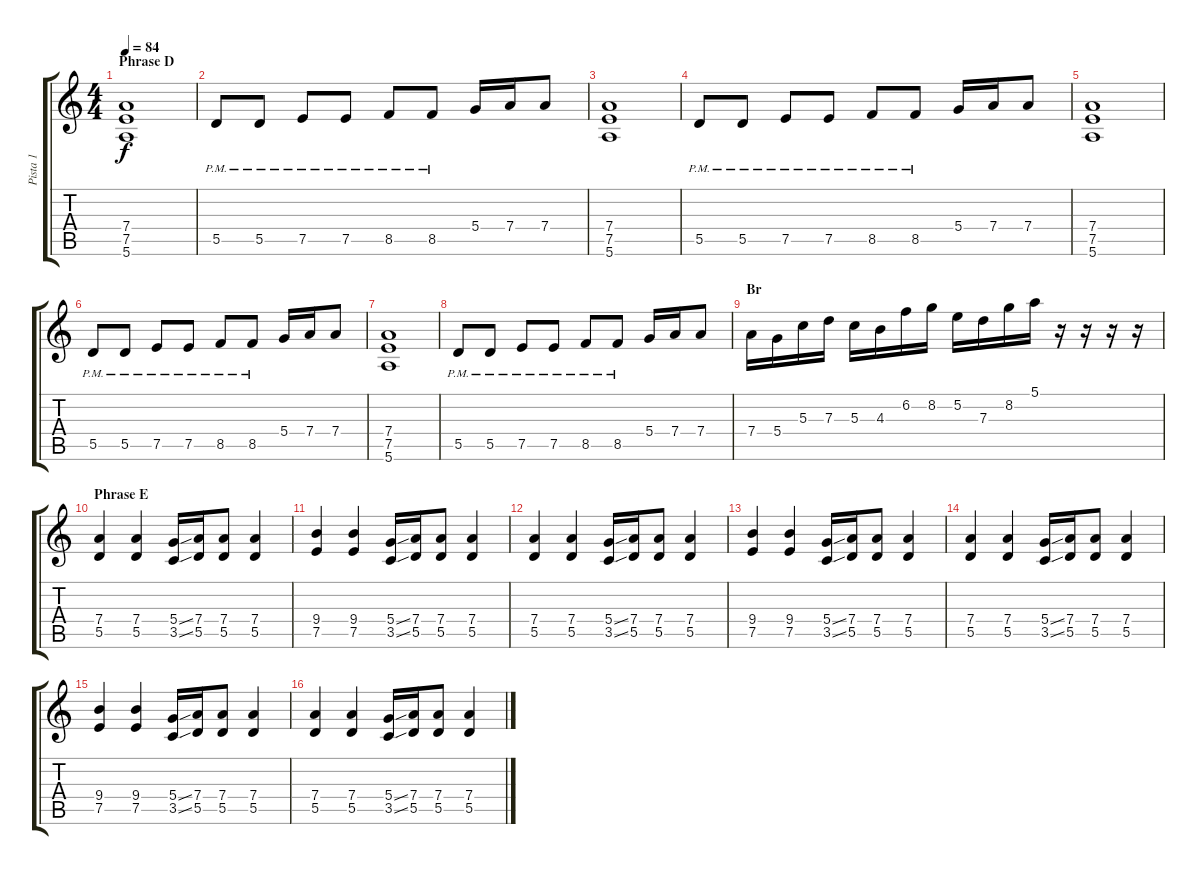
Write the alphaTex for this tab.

\track ("Pista 1" "Pista 1") {instrument distortionguitar}
\staff {score tabs}
\tuning (E4 B3 G3 D3 A2 E2) {hide}
\ts (4 4)
\section ("" "Phrase D")
\tempo 84
\clef g2
\ks c
(7.4 7.5 5.6).1{dy f} |
5.5{pm}.8 5.5{pm}.8 7.5{pm}.8 7.5{pm}.8 8.5{pm}.8 8.5{pm}.8 5.4.16 7.4.16 7.4.8 |
(7.4 7.5 5.6).1 |
5.5{pm}.8 5.5{pm}.8 7.5{pm}.8 7.5{pm}.8 8.5{pm}.8 8.5{pm}.8 5.4.16 7.4.16 7.4.8 |
(7.4 7.5 5.6).1 |
5.5{pm}.8 5.5{pm}.8 7.5{pm}.8 7.5{pm}.8 8.5{pm}.8 8.5{pm}.8 5.4.16 7.4.16 7.4.8 |
(7.4 7.5 5.6).1 |
5.5{pm}.8 5.5{pm}.8 7.5{pm}.8 7.5{pm}.8 8.5{pm}.8 8.5{pm}.8 5.4.16 7.4.16 7.4.8 |
\section ("" "Br")
7.4.16 5.4.16 5.3.16 7.3.16 5.3.16 4.3.16 6.2.16 8.2.16 5.2.16 7.3.16 8.2.16 5.1.16 r.16 r.16 r.16 r.16 |
\section ("" "Phrase E")
(7.4 5.5).4 (7.4 5.5).4 (5.4{ss} 3.5{ss}).16 (7.4 5.5).16 (7.4 5.5).8 (7.4 5.5).4 |
(9.4 7.5).4 (9.4 7.5).4 (5.4{ss} 3.5{ss}).16 (7.4 5.5).16 (7.4 5.5).8 (7.4 5.5).4 |
(7.4 5.5).4 (7.4 5.5).4 (5.4{ss} 3.5{ss}).16 (7.4 5.5).16 (7.4 5.5).8 (7.4 5.5).4 |
(9.4 7.5).4 (9.4 7.5).4 (5.4{ss} 3.5{ss}).16 (7.4 5.5).16 (7.4 5.5).8 (7.4 5.5).4 |
(7.4 5.5).4 (7.4 5.5).4 (5.4{ss} 3.5{ss}).16 (7.4 5.5).16 (7.4 5.5).8 (7.4 5.5).4 |
(9.4 7.5).4 (9.4 7.5).4 (5.4{ss} 3.5{ss}).16 (7.4 5.5).16 (7.4 5.5).8 (7.4 5.5).4 |
(7.4 5.5).4 (7.4 5.5).4 (5.4{ss} 3.5{ss}).16 (7.4 5.5).16 (7.4 5.5).8 (7.4 5.5).4
